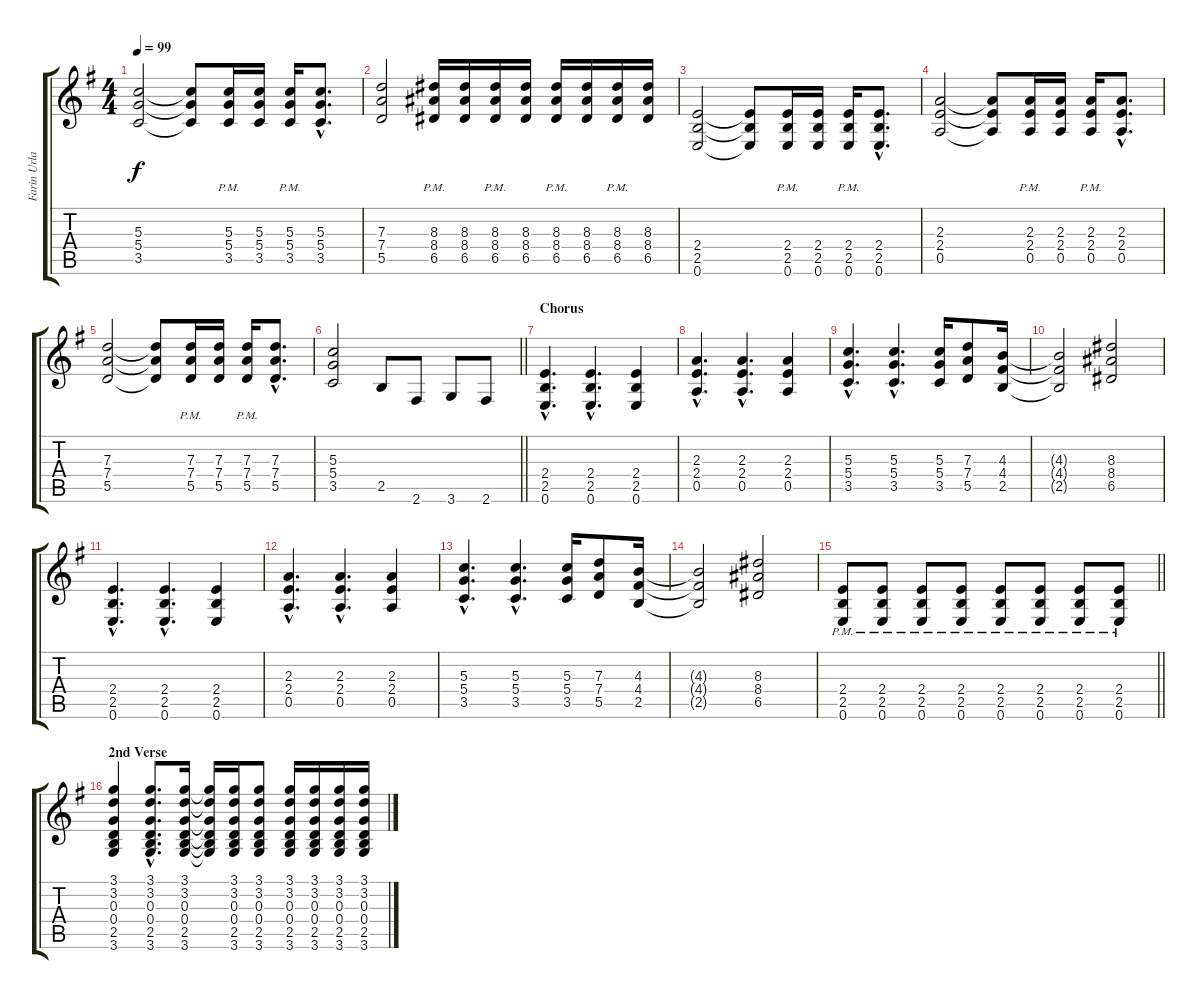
\track ("Farin Urlaub" "Farin Urla") {instrument distortionguitar}
\staff {score tabs}
\tuning (E4 B3 G3 D3 A2 E2) {hide}
\ts (4 4)
\tempo 99
\clef g2
\ks g
(5.3 5.4 3.5).2{dy f} (5.3{t} 5.4{t} 3.5{t}).8 (5.3{pm} 5.4{pm} 3.5{pm}).16{instrument electricguitarmuted} (5.3 5.4 3.5).16{instrument distortionguitar} (5.3{pm} 5.4{pm} 3.5{pm}).16{instrument electricguitarmuted} (5.3{hac} 5.4{hac} 3.5{hac}).8{d instrument distortionguitar} |
(7.3 7.4 5.5).2 (8.3{pm} 8.4{pm} 6.5{pm}).16{instrument electricguitarmuted} (8.3 8.4 6.5).16{instrument distortionguitar} (8.3{pm} 8.4{pm} 6.5{pm}).16{instrument electricguitarmuted} (8.3 8.4 6.5).16{instrument distortionguitar} (8.3{pm} 8.4{pm} 6.5{pm}).16{instrument electricguitarmuted} (8.3 8.4 6.5).16{instrument distortionguitar} (8.3{pm} 8.4{pm} 6.5{pm}).16{instrument electricguitarmuted} (8.3 8.4 6.5).16{instrument distortionguitar} |
(2.4 2.5 0.6).2 (2.4{t} 2.5{t} 0.6{t}).8 (2.4{pm} 2.5{pm} 0.6{pm}).16{instrument electricguitarmuted} (2.4 2.5 0.6).16{instrument distortionguitar} (2.4{pm} 2.5{pm} 0.6{pm}).16{instrument electricguitarmuted} (2.4{hac} 2.5{hac} 0.6{hac}).8{d instrument distortionguitar} |
(2.3 2.4 0.5).2 (2.3{t} 2.4{t} 0.5{t}).8 (2.3{pm} 2.4{pm} 0.5{pm}).16{instrument electricguitarmuted} (2.3 2.4 0.5).16{instrument distortionguitar} (2.3{pm} 2.4{pm} 0.5{pm}).16{instrument electricguitarmuted} (2.3{hac} 2.4{hac} 0.5{hac}).8{d instrument distortionguitar} |
(7.3 7.4 5.5).2 (7.3{t} 7.4{t} 5.5{t}).8 (7.3{pm} 7.4{pm} 5.5{pm}).16{instrument electricguitarmuted} (7.3 7.4 5.5).16{instrument distortionguitar} (7.3{pm} 7.4{pm} 5.5{pm}).16{instrument electricguitarmuted} (7.3{hac} 7.4{hac} 5.5{hac}).8{d instrument distortionguitar} |
\barLineRight lightlight
(5.3 5.4 3.5).2 2.5.8 2.6.8 3.6.8 2.6.8 |
\section ("" "Chorus")
(2.4{hac} 2.5{hac} 0.6{hac}).4{d} (2.4{hac} 2.5{hac} 0.6{hac}).4{d} (2.4 2.5 0.6).4 |
(2.3{hac} 2.4{hac} 0.5{hac}).4{d} (2.3{hac} 2.4{hac} 0.5{hac}).4{d} (2.3 2.4 0.5).4 |
(5.3{hac} 5.4{hac} 3.5{hac}).4{d} (5.3{hac} 5.4{hac} 3.5{hac}).4{d} (5.3 5.4 3.5).16 (7.3 7.4 5.5).8 (4.3 4.4 2.5).16 |
(4.3{t} 4.4{t} 2.5{t}).2 (8.3 8.4 6.5).2 |
(2.4{hac} 2.5{hac} 0.6{hac}).4{d} (2.4{hac} 2.5{hac} 0.6{hac}).4{d} (2.4 2.5 0.6).4 |
(2.3{hac} 2.4{hac} 0.5{hac}).4{d} (2.3{hac} 2.4{hac} 0.5{hac}).4{d} (2.3 2.4 0.5).4 |
(5.3{hac} 5.4{hac} 3.5{hac}).4{d} (5.3{hac} 5.4{hac} 3.5{hac}).4{d} (5.3 5.4 3.5).16 (7.3 7.4 5.5).8 (4.3 4.4 2.5).16 |
(4.3{t} 4.4{t} 2.5{t}).2 (8.3 8.4 6.5).2 |
\barLineRight lightlight
(2.4{pm} 2.5{pm} 0.6{pm}).8{instrument electricguitarmuted} (2.4{pm} 2.5{pm} 0.6{pm}).8 (2.4{pm} 2.5{pm} 0.6{pm}).8 (2.4{pm} 2.5{pm} 0.6{pm}).8 (2.4{pm} 2.5{pm} 0.6{pm}).8 (2.4{pm} 2.5{pm} 0.6{pm}).8 (2.4{pm} 2.5{pm} 0.6{pm}).8 (2.4{pm} 2.5{pm} 0.6{pm}).8 |
\section ("" "2nd Verse")
(3.1 3.2 0.3 0.4 2.5 3.6).4{instrument electricguitarclean} (3.1{hac} 3.2{hac} 0.3{hac} 0.4{hac} 2.5{hac} 3.6{hac}).8{d} (3.1 3.2 0.3 0.4 2.5 3.6).16 (3.1{t} 3.2{t} 0.3{t} 0.4{t} 2.5{t} 3.6{t}).16 (3.1 3.2 0.3 0.4 2.5 3.6).16 (3.1 3.2 0.3 0.4 2.5 3.6).8 (3.1 3.2 0.3 0.4 2.5 3.6).16 (3.1 3.2 0.3 0.4 2.5 3.6).16 (3.1 3.2 0.3 0.4 2.5 3.6).16 (3.1 3.2 0.3 0.4 2.5 3.6).16
